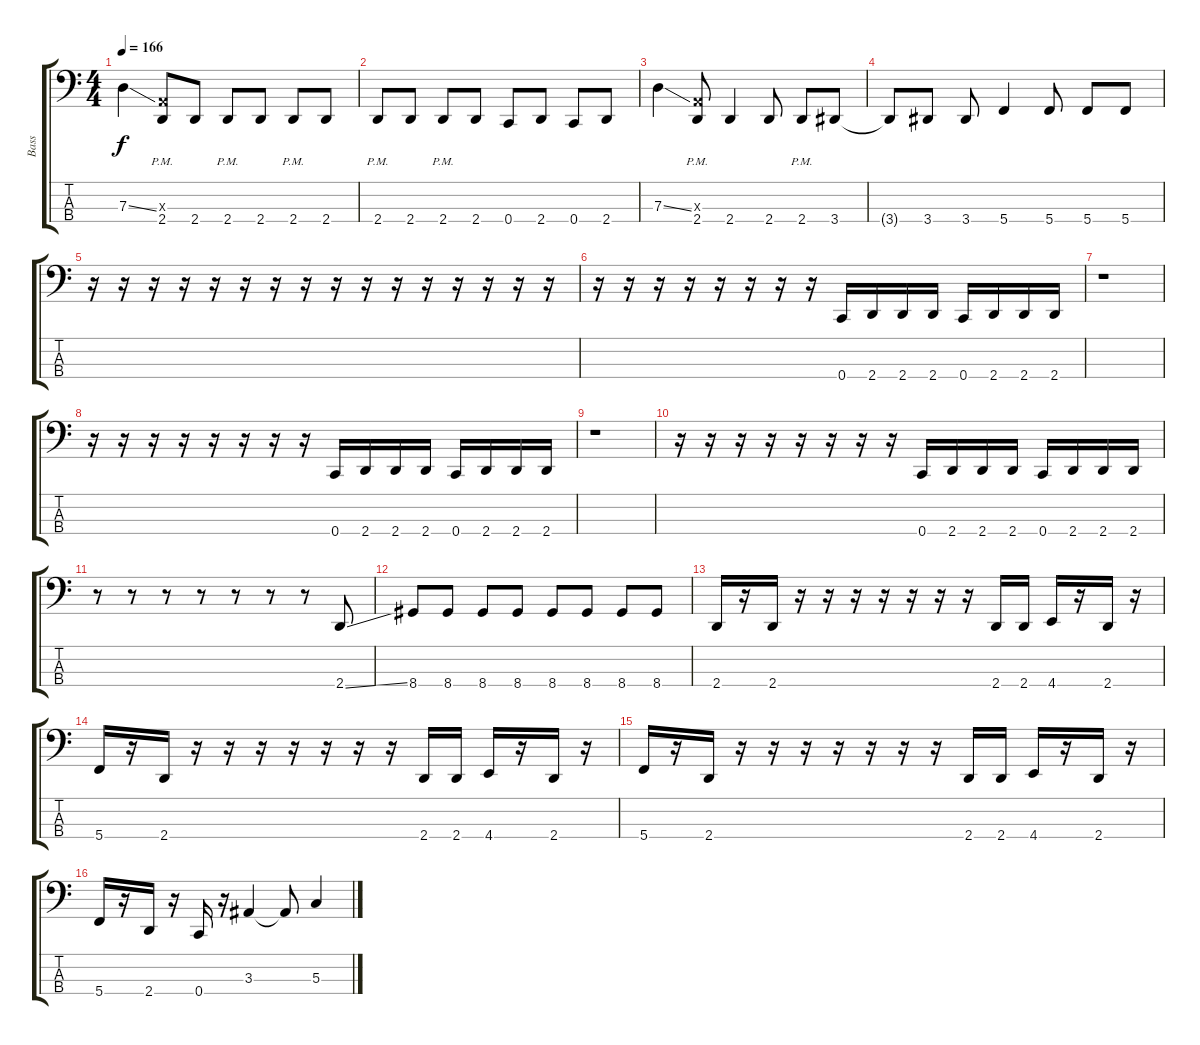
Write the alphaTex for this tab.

\track ("Bass" "Bass") {instrument electricbasspick}
\staff {score tabs}
\tuning (F2 C2 G1 C1) {hide}
\ts (4 4)
\tempo 166
\clef f4
\ks c
7.3{ss}.4{dy f} (2.3{x} 2.4{pm}).8 2.4.8 2.4{pm}.8 2.4.8 2.4{pm}.8 2.4.8 |
2.4{pm}.8 2.4.8 2.4{pm}.8 2.4.8 0.4.8 2.4.8 0.4.8 2.4.8 |
7.3{ss}.4 (2.3{x} 2.4{pm}).8 2.4.4 2.4.8 2.4{pm}.8 3.4.8 |
3.4{t}.8 3.4.8 3.4.8 5.4.4 5.4.8 5.4.8 5.4.8 |
r.16 r.16 r.16 r.16 r.16 r.16 r.16 r.16 r.16 r.16 r.16 r.16 r.16 r.16 r.16 r.16 |
r.16 r.16 r.16 r.16 r.16 r.16 r.16 r.16 0.4.16 2.4.16 2.4.16 2.4.16 0.4.16 2.4.16 2.4.16 2.4.16 |
r.1 |
r.16 r.16 r.16 r.16 r.16 r.16 r.16 r.16 0.4.16 2.4.16 2.4.16 2.4.16 0.4.16 2.4.16 2.4.16 2.4.16 |
r.1 |
r.16 r.16 r.16 r.16 r.16 r.16 r.16 r.16 0.4.16 2.4.16 2.4.16 2.4.16 0.4.16 2.4.16 2.4.16 2.4.16 |
r.8 r.8 r.8 r.8 r.8 r.8 r.8 2.4{ss}.8 |
8.4.8 8.4.8 8.4.8 8.4.8 8.4.8 8.4.8 8.4.8 8.4.8 |
2.4.16 r.16 2.4.16 r.16 r.16 r.16 r.16 r.16 r.16 r.16 2.4.16 2.4.16 4.4.16 r.16 2.4.16 r.16 |
5.4.16 r.16 2.4.16 r.16 r.16 r.16 r.16 r.16 r.16 r.16 2.4.16 2.4.16 4.4.16 r.16 2.4.16 r.16 |
5.4.16 r.16 2.4.16 r.16 r.16 r.16 r.16 r.16 r.16 r.16 2.4.16 2.4.16 4.4.16 r.16 2.4.16 r.16 |
5.4.16 r.16 2.4.16 r.16 0.4.16 r.16 3.3.4 3.3{t}.8 5.3.4
